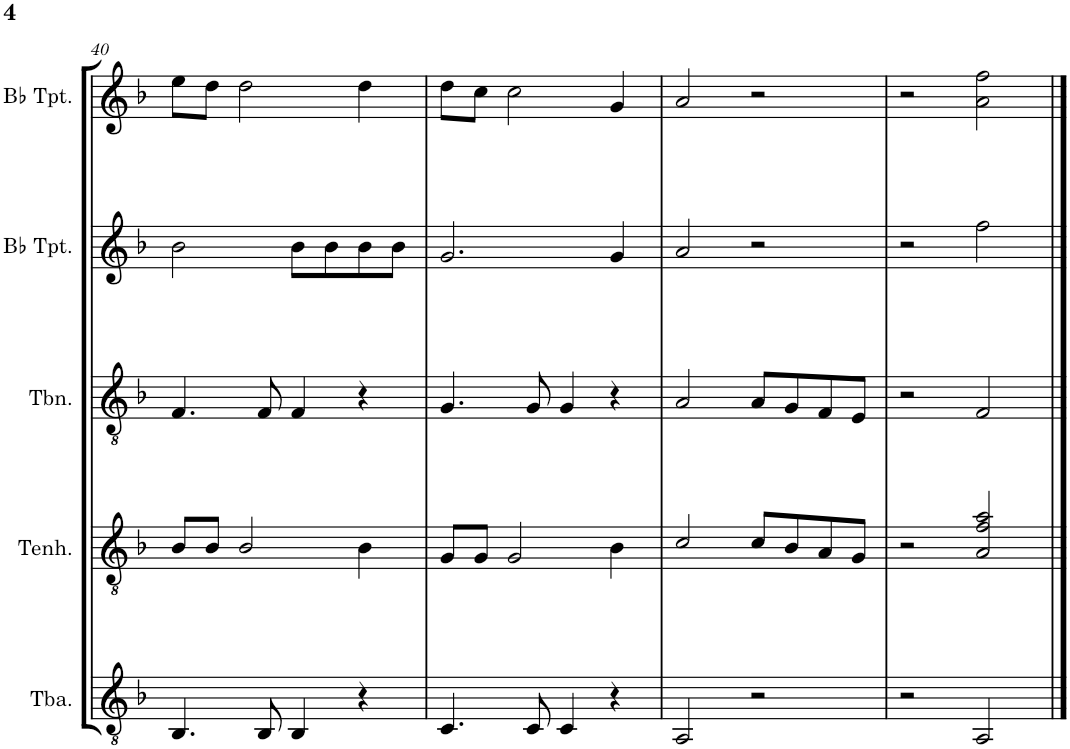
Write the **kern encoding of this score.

**kern	**kern	**kern	**kern	**kern
*part5	*part4	*part3	*part2	*part1
*staff5	*staff4	*staff3	*staff2	*staff1
*I"Tuba	*I"Tenorhorn	*I"Trombone	*I"Bb Trumpet	*I"Bb Trumpet
*I'Tba.	*I'Tenh.	*I'Tbn.	*I'Bb Tpt.	*I'Bb Tpt.
!!LO:PB:g=z
*clefGv2	*clefGv2	*clefGv2	*clefG2	*clefG2
*Trd1c2	*Trd1c2	*Trd1c2	*Trd1c2	*Trd1c2
*k[b-]	*k[b-]	*k[b-]	*k[b-]	*k[b-]
*M4/4	*M4/4	*M4/4	*M4/4	*M4/4
=40	=40	=40	=40	=40
4.BB-/	8B-/L	4.F/	2b-\	8ee\L
.	8B-/J	.	.	8dd\J
.	2B-/	.	.	2dd\
8BB-/	.	8F/	.	.
4BB-/	.	4F/	8b-\L	.
.	.	.	8b-\	.
4r	4B-\	4r	8b-\	4dd\
.	.	.	8b-\J	.
=41	=41	=41	=41	=41
4.C/	8G/L	4.G/	2.g/	8dd\L
.	8G/J	.	.	8cc\J
.	2G/	.	.	2cc\
8C/	.	8G/	.	.
4C/	.	4G/	.	.
4r	4B-\	4r	4g/	4g/
=42	=42	=42	=42	=42
2AA/	2c/	2A/	2a/	2a/
2r	8c/L	8A/L	2r	2r
.	8B-/	8G/	.	.
.	8A/	8F/	.	.
.	8G/J	8E/J	.	.
=43	=43	=43	=43	=43
2r	2r	2r	2r	2r
2AA/	2A/ 2f/ 2a/	2F/	2ff\	2a\ 2ff\
==	==	==	==	==
*-	*-	*-	*-	*-
